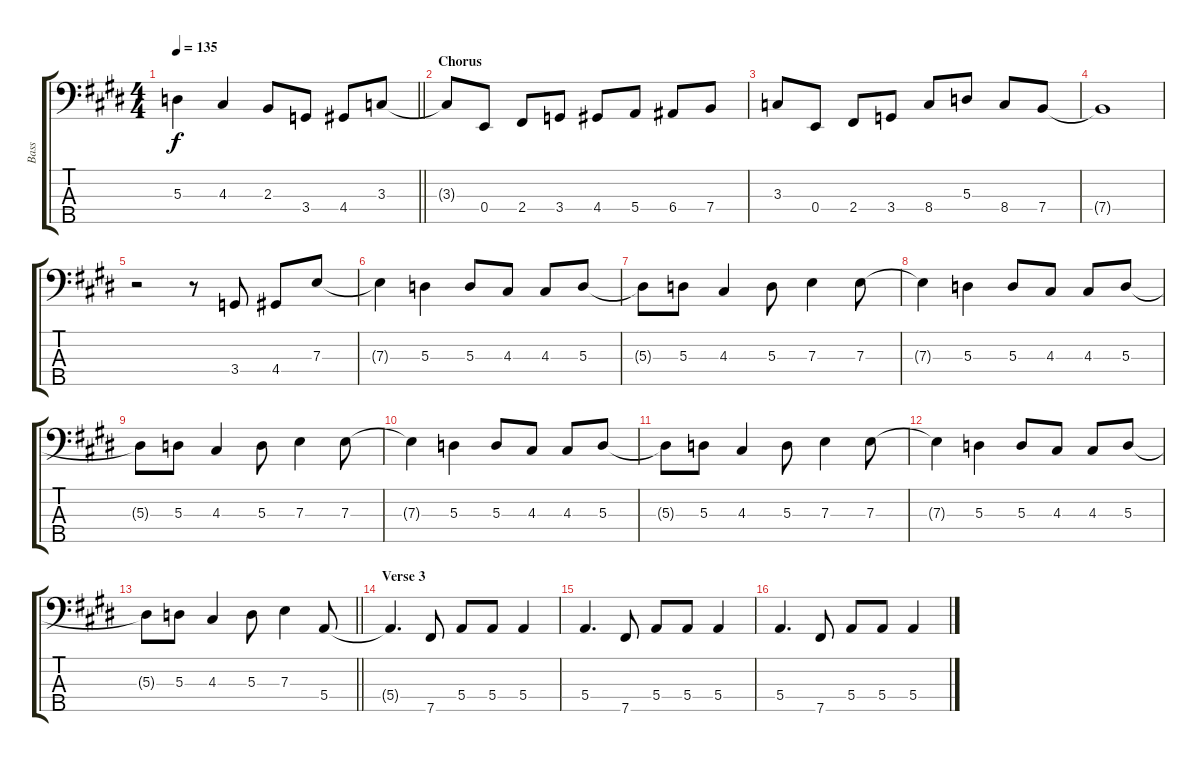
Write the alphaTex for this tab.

\track ("Bass" "Bass") {instrument electricbassfinger}
\staff {score tabs}
\tuning (G2 D2 A1 E1 B0) {hide}
\ts (4 4)
\tempo 135
\clef f4
\barLineRight lightlight
\ks e
5.3{t}.4{dy f} 4.3.4 2.3.8 3.4.8 4.4.8 3.3.8 |
\section ("" "Chorus")
3.3{t}.8 0.4.8 2.4.8 3.4.8 4.4.8 5.4.8 6.4.8 7.4.8 |
3.3.8 0.4.8 2.4.8 3.4.8 8.4.8 5.3.8 8.4.8 7.4.8 |
7.4{t}.1 |
r.2 r.8 3.4.8 4.4.8 7.3.8 |
7.3{t}.4 5.3.4 5.3.8 4.3.8 4.3.8 5.3.8 |
5.3{t}.8 5.3.8 4.3.4 5.3.8 7.3.4 7.3.8 |
7.3{t}.4 5.3.4 5.3.8 4.3.8 4.3.8 5.3.8 |
5.3{t}.8 5.3.8 4.3.4 5.3.8 7.3.4 7.3.8 |
7.3{t}.4 5.3.4 5.3.8 4.3.8 4.3.8 5.3.8 |
5.3{t}.8 5.3.8 4.3.4 5.3.8 7.3.4 7.3.8 |
7.3{t}.4 5.3.4 5.3.8 4.3.8 4.3.8 5.3.8 |
\barLineRight lightlight
5.3{t}.8 5.3.8 4.3.4 5.3.8 7.3.4 5.4.8 |
\section ("" "Verse 3")
5.4{t}.4{d} 7.5.8 5.4.8 5.4.8 5.4.4 |
5.4.4{d} 7.5.8 5.4.8 5.4.8 5.4.4 |
5.4.4{d} 7.5.8 5.4.8 5.4.8 5.4.4
